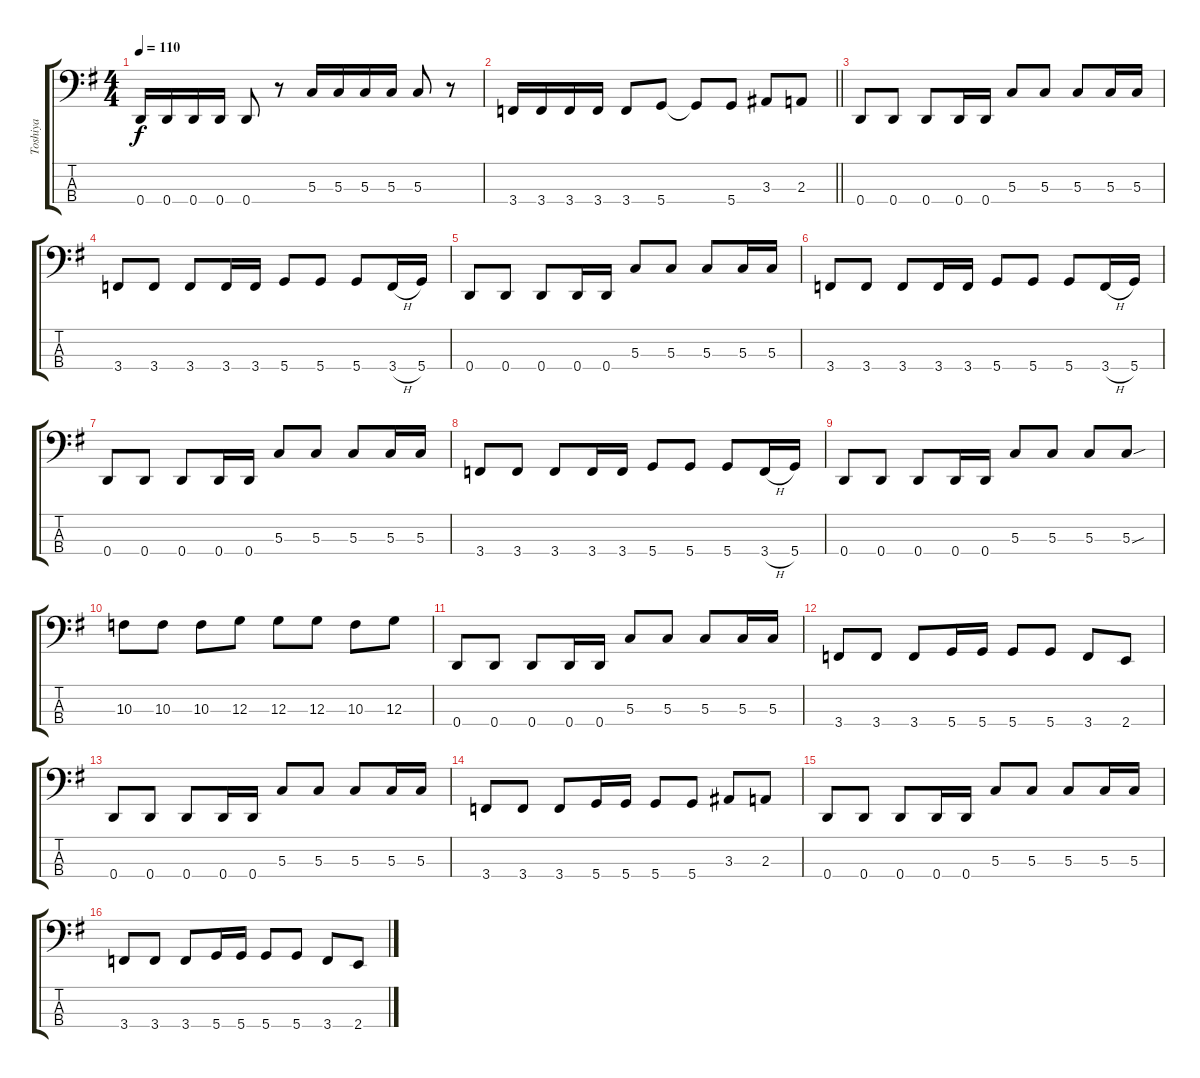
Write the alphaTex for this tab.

\track ("Toshiya" "Toshiya") {instrument electricbasspick}
\staff {score tabs}
\tuning (F2 C2 G1 D1) {hide}
\ts (4 4)
\tempo 110
\clef f4
\ks g
0.4.16{dy f} 0.4.16 0.4.16 0.4.16 0.4.8 r.8 5.3.16 5.3.16 5.3.16 5.3.16 5.3.8 r.8 |
\barLineRight lightlight
3.4.16 3.4.16 3.4.16 3.4.16 3.4.8 5.4.8 5.4{t}.8 5.4.8 3.3.8 2.3.8 |
0.4.8 0.4.8 0.4.8 0.4.16 0.4.16 5.3.8 5.3.8 5.3.8 5.3.16 5.3.16 |
3.4.8 3.4.8 3.4.8 3.4.16 3.4.16 5.4.8 5.4.8 5.4.8 3.4{h}.16 5.4.16 |
0.4.8 0.4.8 0.4.8 0.4.16 0.4.16 5.3.8 5.3.8 5.3.8 5.3.16 5.3.16 |
3.4.8 3.4.8 3.4.8 3.4.16 3.4.16 5.4.8 5.4.8 5.4.8 3.4{h}.16 5.4.16 |
0.4.8 0.4.8 0.4.8 0.4.16 0.4.16 5.3.8 5.3.8 5.3.8 5.3.16 5.3.16 |
3.4.8 3.4.8 3.4.8 3.4.16 3.4.16 5.4.8 5.4.8 5.4.8 3.4{h}.16 5.4.16 |
0.4.8 0.4.8 0.4.8 0.4.16 0.4.16 5.3.8 5.3.8 5.3.8 5.3{sou}.8 |
10.3.8 10.3.8 10.3.8 12.3.8 12.3.8 12.3.8 10.3.8 12.3.8 |
0.4.8 0.4.8 0.4.8 0.4.16 0.4.16 5.3.8 5.3.8 5.3.8 5.3.16 5.3.16 |
3.4.8 3.4.8 3.4.8 5.4.16 5.4.16 5.4.8 5.4.8 3.4.8 2.4.8 |
0.4.8 0.4.8 0.4.8 0.4.16 0.4.16 5.3.8 5.3.8 5.3.8 5.3.16 5.3.16 |
3.4.8 3.4.8 3.4.8 5.4.16 5.4.16 5.4.8 5.4.8 3.3.8 2.3.8 |
0.4.8 0.4.8 0.4.8 0.4.16 0.4.16 5.3.8 5.3.8 5.3.8 5.3.16 5.3.16 |
3.4.8 3.4.8 3.4.8 5.4.16 5.4.16 5.4.8 5.4.8 3.4.8 2.4.8
